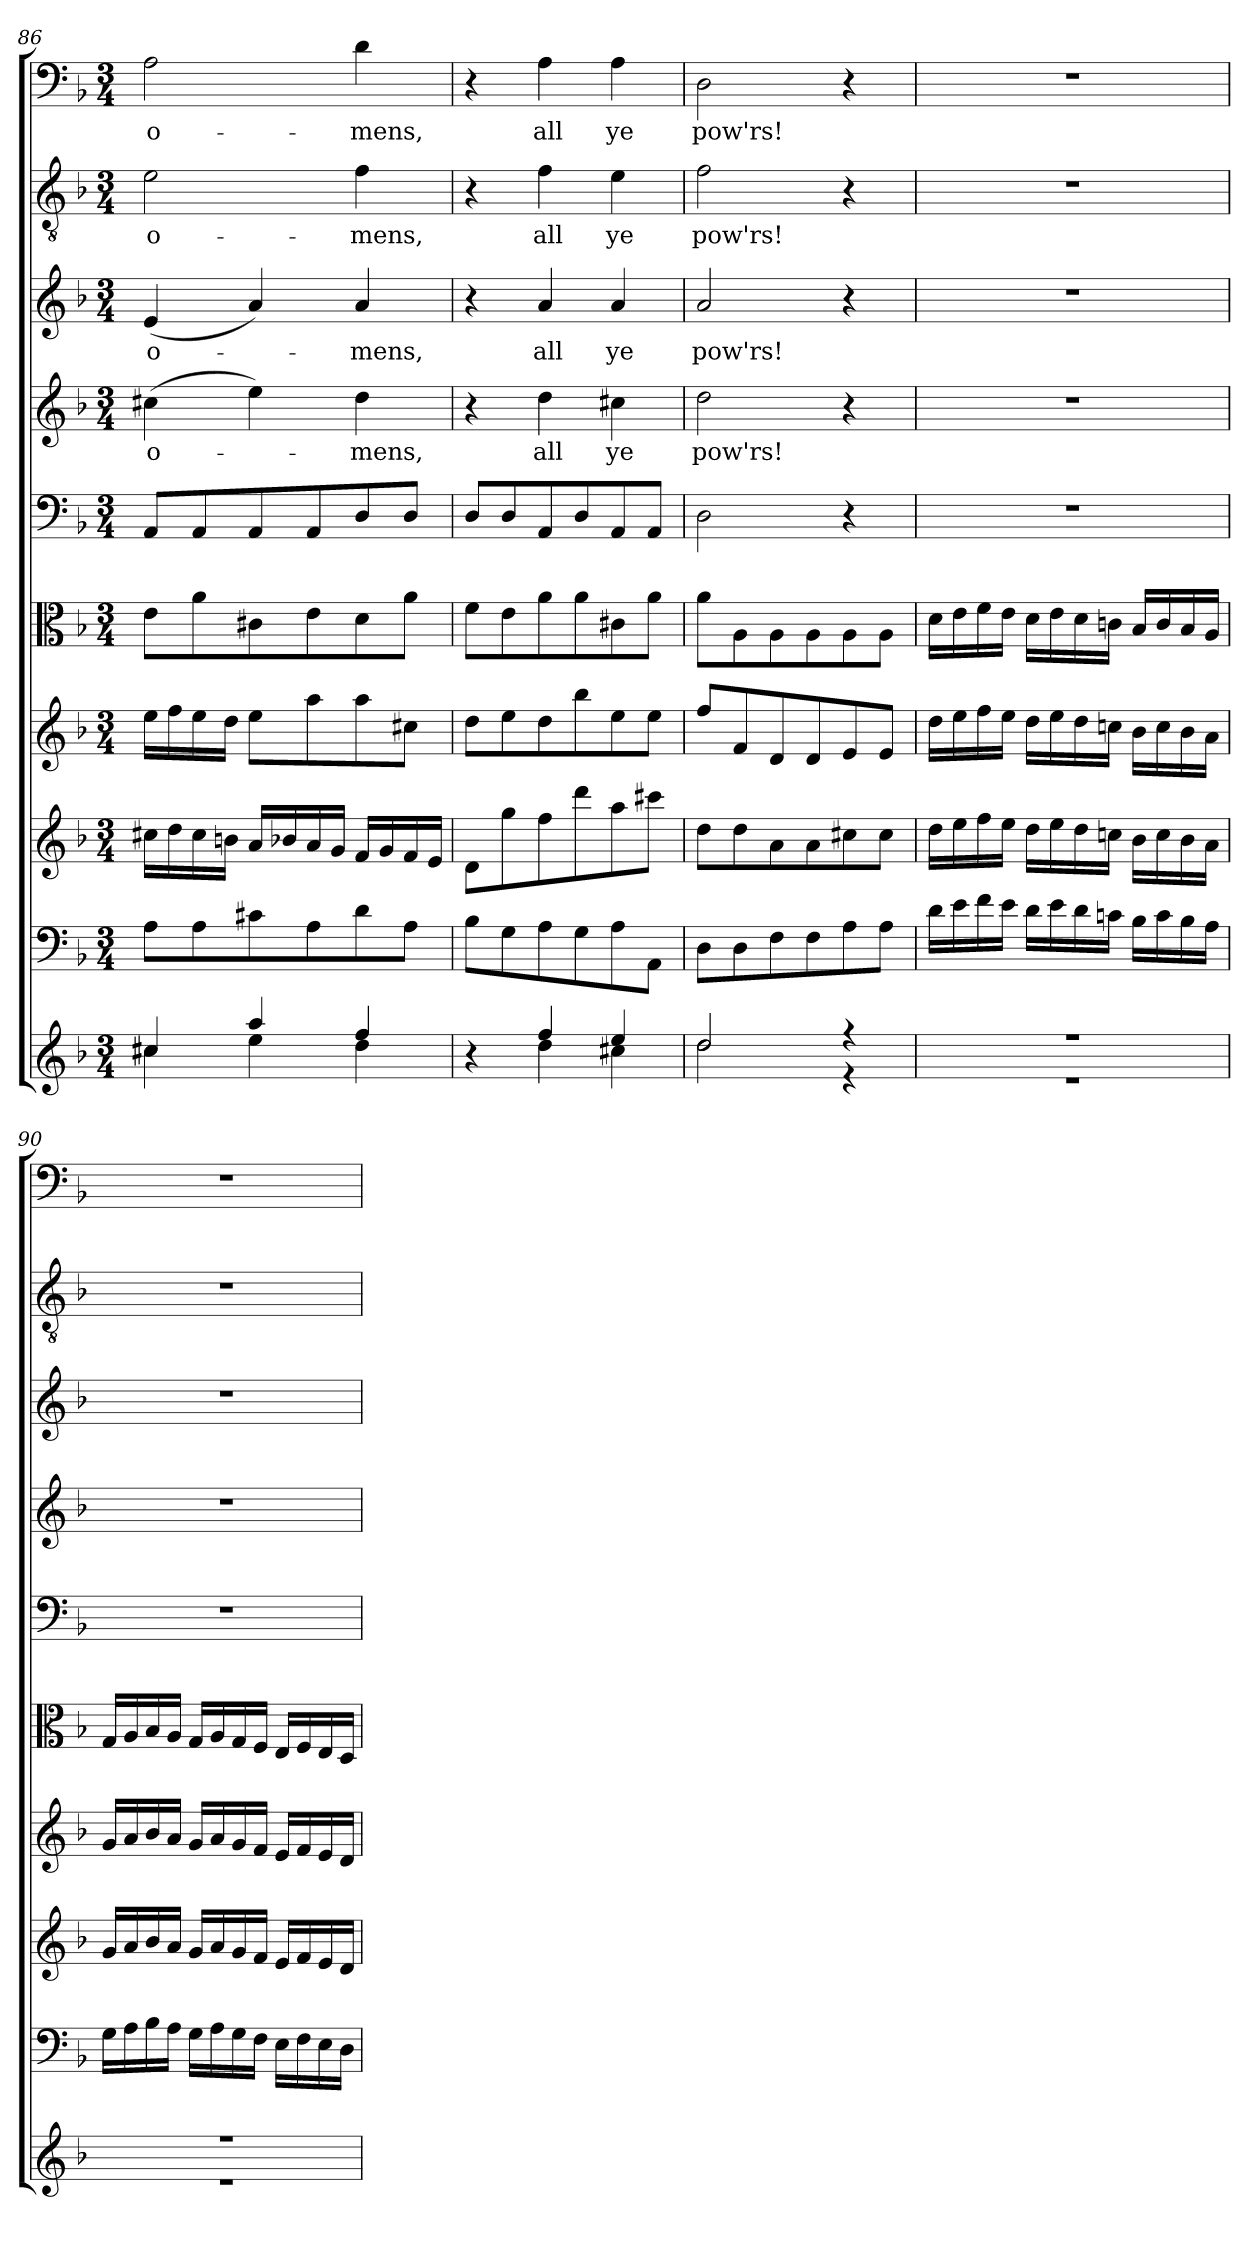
**kern	**kern	**kern	**kern	**kern	**kern	**kern	**text	**kern	**text	**kern	**text	**kern	**text
*part10	*part9	*part8	*part7	*part6	*part5	*part4	*part4	*part3	*part3	*part2	*part2	*part1	*part1
*staff10	*staff9	*staff8	*staff7	*staff6	*staff5	*staff4	*staff4	*staff3	*staff3	*staff2	*staff2	*staff1	*staff1
*clefG2	*clefF4	*clefG2	*clefG2	*clefC3	*clefF4	*clefG2	*	*clefG2	*	*clefGv2	*	*clefF4	*
*k[b-]	*k[b-]	*k[b-]	*k[b-]	*k[b-]	*k[b-]	*k[b-]	*	*k[b-]	*	*k[b-]	*	*k[b-]	*
*d:	*d:	*d:	*d:	*d:	*d:	*d:	*	*d:	*	*d:	*	*d:	*
*M3/4	*M3/4	*M3/4	*M3/4	*M3/4	*M3/4	*M3/4	*	*M3/4	*	*M3/4	*	*M3/4	*
=86	=86	=86	=86	=86	=86	=86	=86	=86	=86	=86	=86	=86	=86
*^	*	*	*	*	*	*	*	*	*	*	*	*	*
4cc#X/	4cc#X\	8A\L	16cc#X\LL	16ee\LL	8e\L	8AA/L	(4cc#X\	o-	(4e/	o-	2e\	o-	2A\	o-
.	.	.	16dd\	16ff\	.	.	.	.	.	.	.	.	.	.
.	.	8A\	16cc#\	16ee\	8a\	8AA/	.	.	.	.	.	.	.	.
.	.	.	16bn\JJ	16dd\JJ	.	.	.	.	.	.	.	.	.	.
4aa/	4ee\	8c#X\	16a/LL	8ee\L	8c#X\	8AA/	4ee\)	.	4a/)	.	.	.	.	.
.	.	.	16b-X/	.	.	.	.	.	.	.	.	.	.	.
.	.	8A\	16a/	8aa\	8e\	8AA/	.	.	.	.	.	.	.	.
.	.	.	16g/JJ	.	.	.	.	.	.	.	.	.	.	.
4ff/	4dd\	8d\	16f/LL	8aa\	8d\	8D/	4dd\	-mens,	4a/	-mens,	4f\	-mens,	4d\	-mens,
.	.	.	16g/	.	.	.	.	.	.	.	.	.	.	.
.	.	8A\J	16f/	8cc#X\J	8a\J	8D/J	.	.	.	.	.	.	.	.
.	.	.	16e/JJ	.	.	.	.	.	.	.	.	.	.	.
=87	=87	=87	=87	=87	=87	=87	=87	=87	=87	=87	=87	=87	=87	=87
4r	4ryy	8B-\L	8d/L	8dd\L	8f\L	8D/L	4r	.	4r	.	4r	.	4r	.
.	.	8G\	8gg\	8ee\	8e\	8D/	.	.	.	.	.	.	.	.
4ff/	4dd\	8A\	8ff\	8dd\	8a\	8AA/	4dd\	all	4a/	all	4f\	all	4A\	all
.	.	8G\	8ddd\	8bb-\	8a\	8D/	.	.	.	.	.	.	.	.
4ee/	4cc#X\	8A\	8aa\	8ee\	8c#X\	8AA/	4cc#X\	ye	4a/	ye	4e\	ye	4A\	ye
.	.	8AA\J	8ccc#X\J	8ee\J	8a\J	8AA/J	.	.	.	.	.	.	.	.
=88	=88	=88	=88	=88	=88	=88	=88	=88	=88	=88	=88	=88	=88	=88
2dd/	2dd\	8D\L	8dd\L	8ff/L	8a\L	2D\	2dd\	pow'rs!	2a/	pow'rs!	2f\	pow'rs!	2D\	pow'rs!
.	.	8D\	8dd\	8f/	8A\	.	.	.	.	.	.	.	.	.
.	.	8F\	8a\	8d/	8A\	.	.	.	.	.	.	.	.	.
.	.	8F\	8a\	8d/	8A\	.	.	.	.	.	.	.	.	.
4r	4r	8A\	8cc#X\	8e/	8A\	4r	4r	.	4r	.	4r	.	4r	.
.	.	8A\J	8cc#\J	8e/J	8A\J	.	.	.	.	.	.	.	.	.
=89	=89	=89	=89	=89	=89	=89	=89	=89	=89	=89	=89	=89	=89	=89
2.r	2.r	16d\LL	16dd\LL	16dd\LL	16d\LL	2.r	2.r	.	2.r	.	2.r	.	2.r	.
.	.	16e\	16ee\	16ee\	16e\	.	.	.	.	.	.	.	.	.
.	.	16f\	16ff\	16ff\	16f\	.	.	.	.	.	.	.	.	.
.	.	16e\JJ	16ee\JJ	16ee\JJ	16e\JJ	.	.	.	.	.	.	.	.	.
.	.	16d\LL	16dd\LL	16dd\LL	16d\LL	.	.	.	.	.	.	.	.	.
.	.	16e\	16ee\	16ee\	16e\	.	.	.	.	.	.	.	.	.
.	.	16d\	16dd\	16dd\	16d\	.	.	.	.	.	.	.	.	.
.	.	16cn\JJ	16ccn\JJ	16ccn\JJ	16cn\JJ	.	.	.	.	.	.	.	.	.
.	.	16B-\LL	16b-\LL	16b-\LL	16B-/LL	.	.	.	.	.	.	.	.	.
.	.	16c\	16cc\	16cc\	16c/	.	.	.	.	.	.	.	.	.
.	.	16B-\	16b-\	16b-\	16B-/	.	.	.	.	.	.	.	.	.
.	.	16A\JJ	16a\JJ	16a\JJ	16A/JJ	.	.	.	.	.	.	.	.	.
=90	=90	=90	=90	=90	=90	=90	=90	=90	=90	=90	=90	=90	=90	=90
2.r	2.r	16G\LL	16g/LL	16g/LL	16G/LL	2.r	2.r	.	2.r	.	2.r	.	2.r	.
.	.	16A\	16a/	16a/	16A/	.	.	.	.	.	.	.	.	.
.	.	16B-\	16b-/	16b-/	16B-/	.	.	.	.	.	.	.	.	.
.	.	16A\JJ	16a/JJ	16a/JJ	16A/JJ	.	.	.	.	.	.	.	.	.
.	.	16G\LL	16g/LL	16g/LL	16G/LL	.	.	.	.	.	.	.	.	.
.	.	16A\	16a/	16a/	16A/	.	.	.	.	.	.	.	.	.
.	.	16G\	16g/	16g/	16G/	.	.	.	.	.	.	.	.	.
.	.	16F\JJ	16f/JJ	16f/JJ	16F/JJ	.	.	.	.	.	.	.	.	.
.	.	16E\LL	16e/LL	16e/LL	16E/LL	.	.	.	.	.	.	.	.	.
.	.	16F\	16f/	16f/	16F/	.	.	.	.	.	.	.	.	.
.	.	16E\	16e/	16e/	16E/	.	.	.	.	.	.	.	.	.
.	.	16D\JJ	16d/JJ	16d/JJ	16D/JJ	.	.	.	.	.	.	.	.	.
*v	*v	*	*	*	*	*	*	*	*	*	*	*	*	*
=	=	=	=	=	=	=	=	=	=	=	=	=	=
*-	*-	*-	*-	*-	*-	*-	*-	*-	*-	*-	*-	*-	*-
